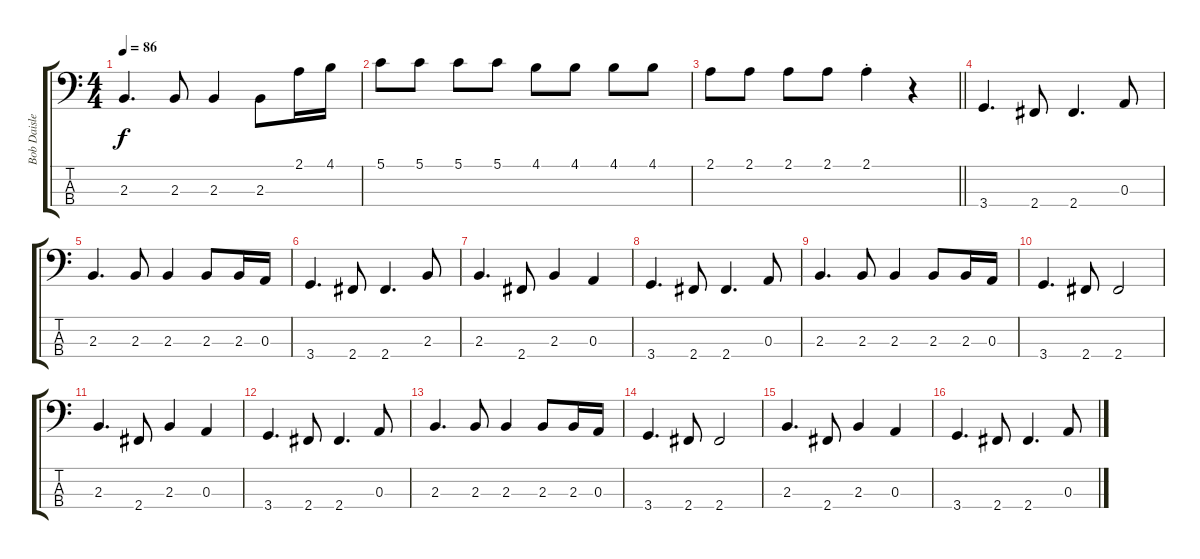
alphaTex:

\track ("Bob Daisley" "Bob Daisle") {instrument electricbasspick}
\staff {score tabs}
\tuning (G2 D2 A1 E1) {hide}
\ts (4 4)
\tempo 86
\clef f4
\ks c
2.3.4{d dy f} 2.3.8 2.3.4 2.3.8 2.1.16 4.1.16 |
5.1.8 5.1.8 5.1.8 5.1.8 4.1.8 4.1.8 4.1.8 4.1.8 |
\barLineRight lightlight
2.1.8 2.1.8 2.1.8 2.1.8 2.1{st}.4 r.4 |
3.4.4{d} 2.4.8 2.4.4{d} 0.3.8 |
2.3.4{d} 2.3.8 2.3.4 2.3.8 2.3.16 0.3.16 |
3.4.4{d} 2.4.8 2.4.4{d} 2.3.8 |
2.3.4{d} 2.4.8 2.3.4 0.3.4 |
3.4.4{d} 2.4.8 2.4.4{d} 0.3.8 |
2.3.4{d} 2.3.8 2.3.4 2.3.8 2.3.16 0.3.16 |
3.4.4{d} 2.4.8 2.4.2 |
2.3.4{d} 2.4.8 2.3.4 0.3.4 |
3.4.4{d} 2.4.8 2.4.4{d} 0.3.8 |
2.3.4{d txt ""} 2.3.8 2.3.4 2.3.8 2.3.16 0.3.16 |
3.4.4{d} 2.4.8 2.4.2 |
2.3.4{d} 2.4.8 2.3.4 0.3.4 |
3.4.4{d} 2.4.8 2.4.4{d} 0.3.8
